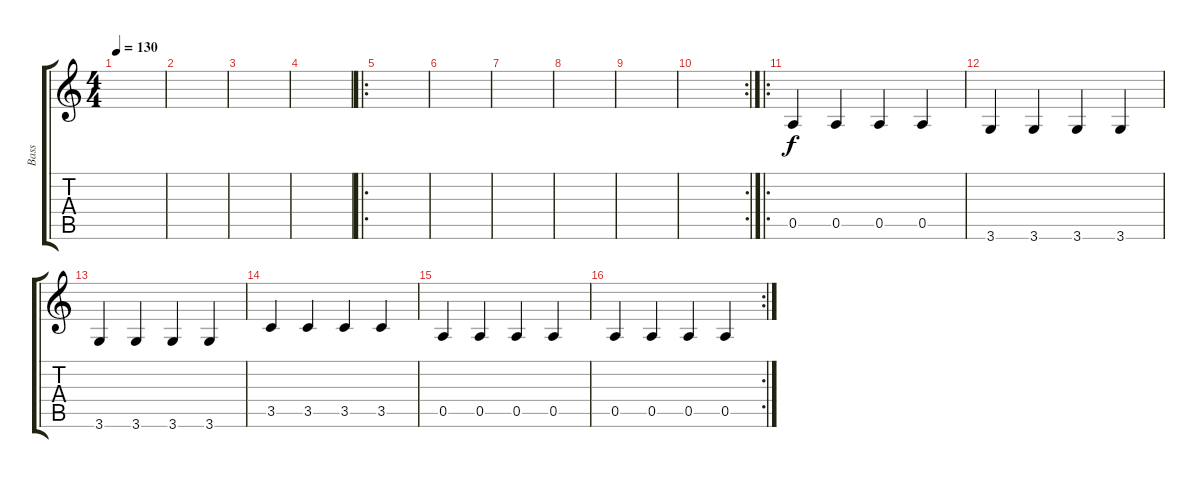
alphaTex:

\track ("Bass" "Bass") {instrument fretlessbass}
\staff {score tabs}
\tuning (E4 B3 G3 D3 A2 E2) {hide}
\ts (4 4)
\tempo 130
\clef g2
\ks c
|
|
|
|
\ro
|
|
|
|
|
\rc 2
|
\ro
0.5.4 0.5.4 0.5.4 0.5.4 |
3.6.4 3.6.4 3.6.4 3.6.4 |
3.6.4 3.6.4 3.6.4 3.6.4 |
3.5.4 3.5.4 3.5.4 3.5.4 |
0.5.4 0.5.4 0.5.4 0.5.4 |
\rc 2
0.5.4 0.5.4 0.5.4 0.5.4
